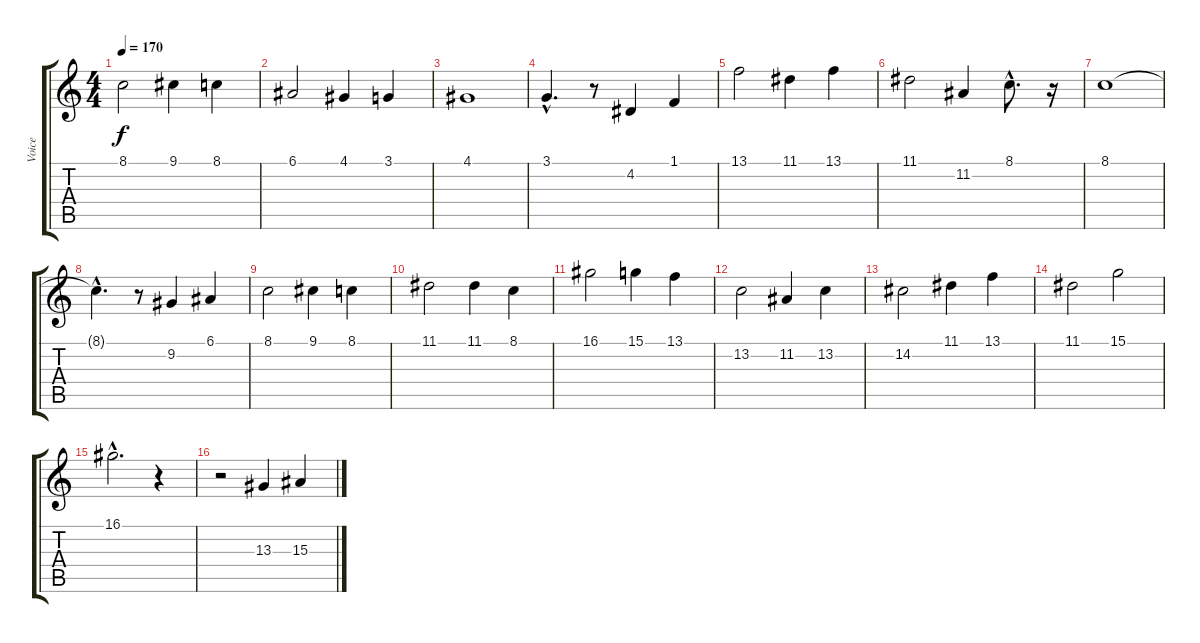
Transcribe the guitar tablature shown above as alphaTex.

\track ("Voice" "Voice") {instrument lead6voice}
\staff {score tabs}
\tuning (E4 B3 G3 D3 A2 E2) {hide}
\ts (4 4)
\tempo 170
\clef g2
\ks c
8.1.2{dy f} 9.1.4 8.1.4 |
6.1.2 4.1.4 3.1.4 |
4.1.1 |
3.1{hac}.4{d} r.8 4.2.4 1.1.4 |
13.1.2 11.1.4 13.1.4 |
11.1.2 11.2.4 8.1{hac}.8{d} r.16 |
8.1.1 |
8.1{hac t}.4{d} r.8 9.2.4 6.1.4 |
8.1.2 9.1.4 8.1.4 |
11.1.2 11.1.4 8.1.4 |
16.1.2 15.1.4 13.1.4 |
13.2.2 11.2.4 13.2.4 |
14.2.2 11.1.4 13.1.4 |
11.1.2 15.1.2 |
16.1{hac}.2{d} r.4 |
r.2 13.3.4 15.3.4
